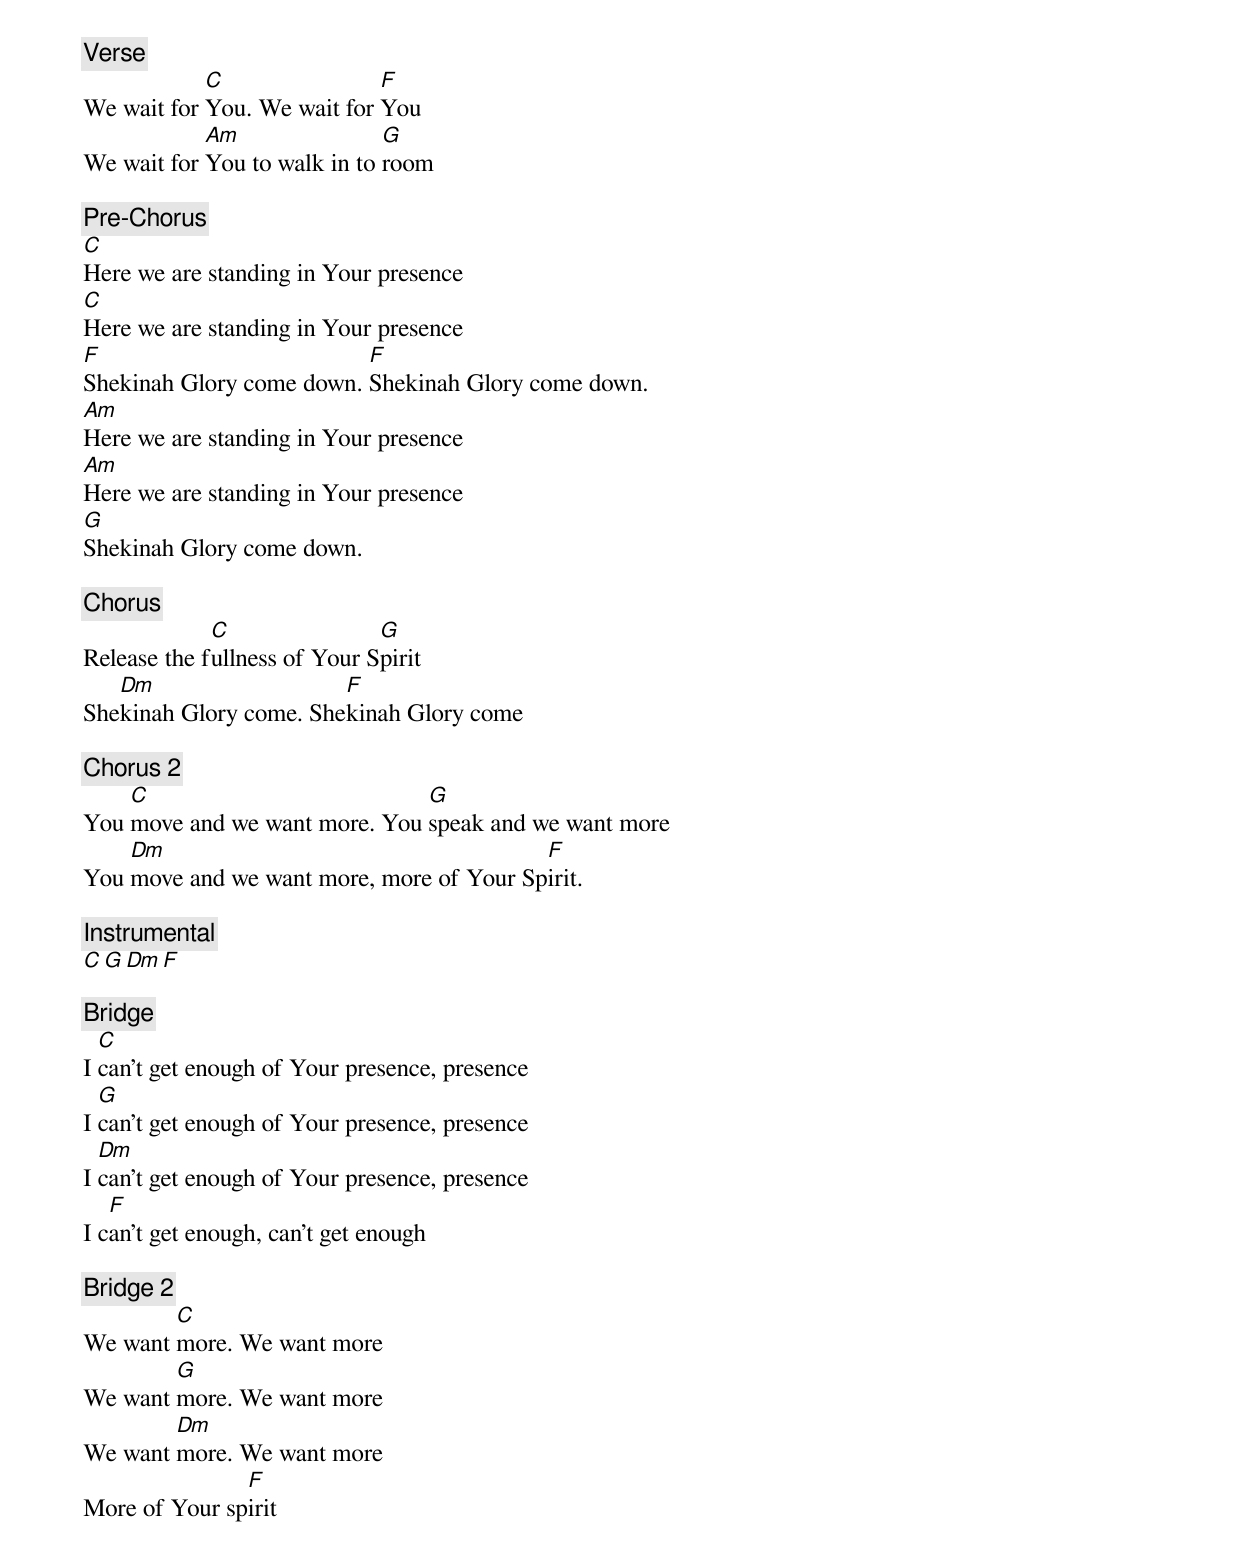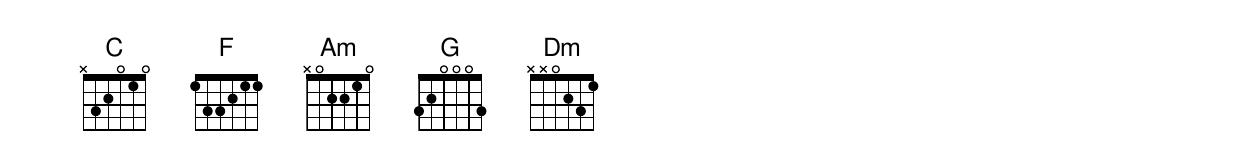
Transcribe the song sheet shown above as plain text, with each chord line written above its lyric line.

[Verse]
            C                F
We wait for You. We wait for You
            Am                G
We wait for You to walk in to room

[Pre-Chorus]
C
Here we are standing in Your presence
C
Here we are standing in Your presence
F                         F
Shekinah Glory come down. Shekinah Glory come down.
Am
Here we are standing in Your presence
Am
Here we are standing in Your presence
G
Shekinah Glory come down.

[Chorus]
             C                G
Release the fullness of Your Spirit
   Dm                   F
Shekinah Glory come. Shekinah Glory come

[Chorus 2]
    C                          G
You move and we want more. You speak and we want more
    Dm                                    F
You move and we want more, more of Your Spirit.

[Instrumental]
C    G    Dm    F

[Bridge]
  C
I can't get enough of Your presence, presence
  G
I can't get enough of Your presence, presence
  Dm
I can't get enough of Your presence, presence
   F
I can't get enough, can't get enough

[Bridge 2]
        C
We want more. We want more
        G
We want more. We want more
        Dm
We want more. We want more
               F
More of Your spirit
